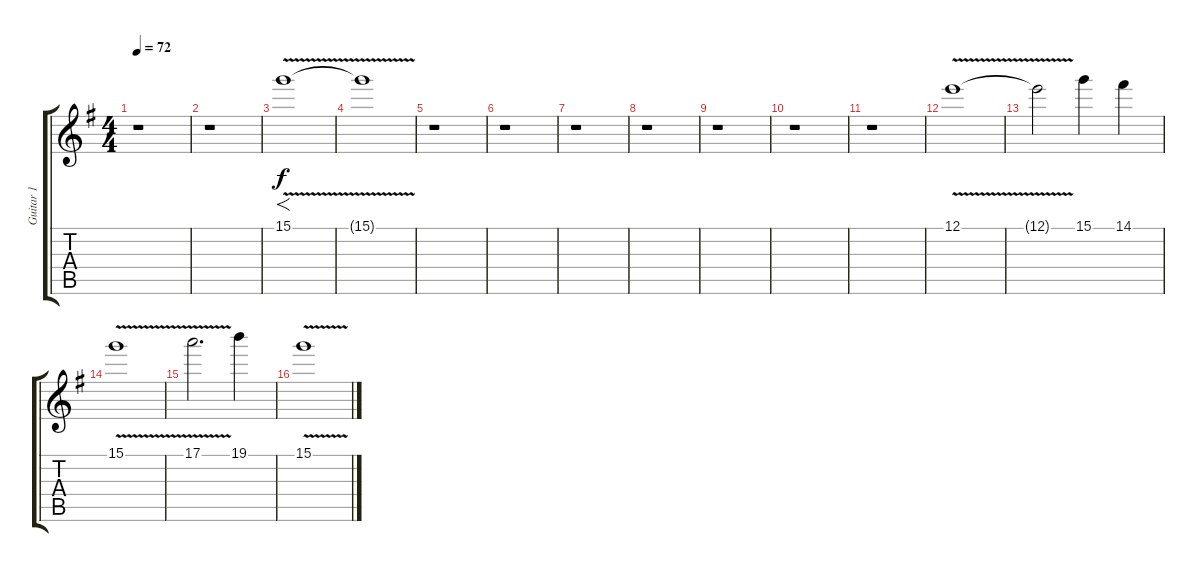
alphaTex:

\track ("Guitar 1" "Guitar 1") {instrument electricguitarjazz}
\staff {score tabs}
\tuning (E4 B3 G3 D3 A2 E2) {hide}
\ts (4 4)
\tempo 72
\clef g2
\ks eminor
r.1{dy f} |
r.1 |
15.1{v}.1{f} |
15.1{t}.1 |
r.1 |
r.1 |
r.1 |
r.1 |
r.1 |
r.1 |
r.1 |
12.1{v}.1{volume 13} |
12.1{t}.2 15.1.4 14.1.4 |
15.1{v}.1 |
17.1{v}.2{d} 19.1.4 |
15.1{v}.1
